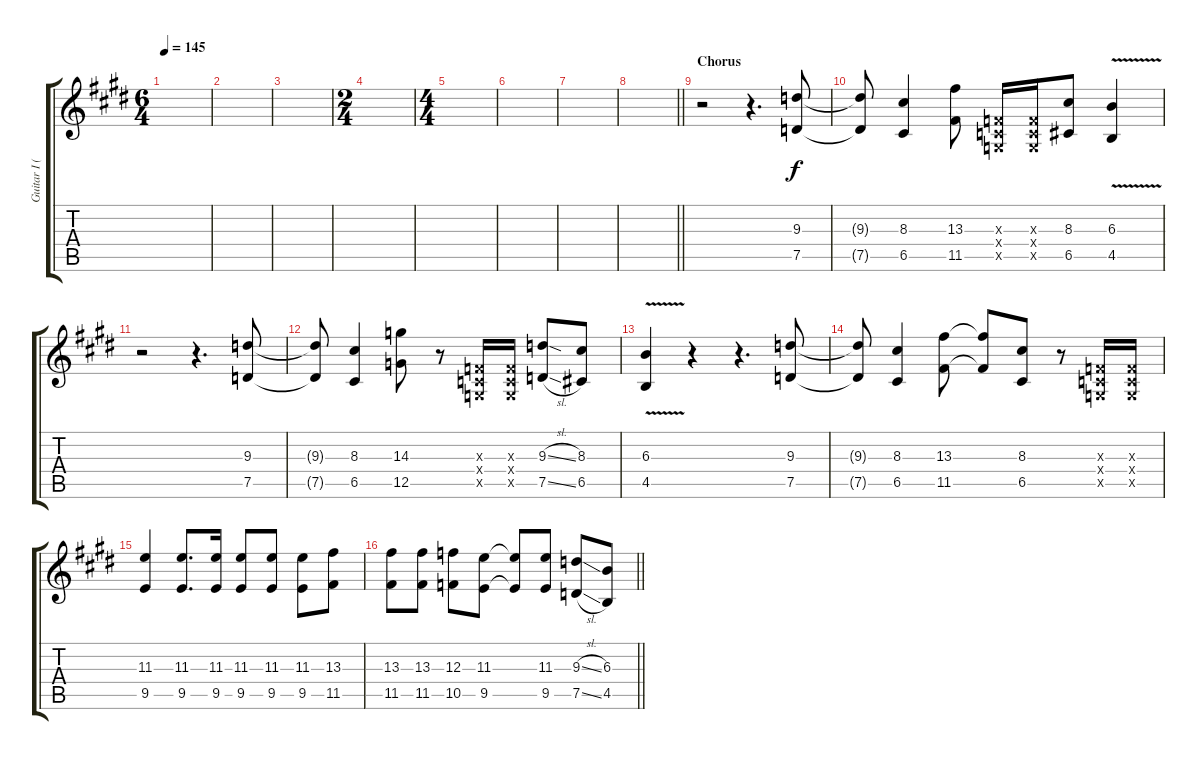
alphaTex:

\track ("Guitar I (middle)" "Guitar I (") {instrument overdrivenguitar}
\staff {score tabs}
\tuning (D4 A3 F3 C3 G2 D2) {hide}
\ts (6 4)
\tempo 145
\clef g2
\ks c#minor
|
|
|
\ts (2 4)
|
\ts (4 4)
|
|
|
\barLineRight lightlight
|
\section ("" "Chorus")
r.2 r.4{d} (9.3 7.5).8 |
(9.3{t} 7.5{t}).8 (8.3 6.5).4 (13.3 11.5).8 (0.3{x} 0.4{x} 0.5{x}).16 (0.3{x} 0.4{x} 0.5{x}).16 (8.3 6.5).8 (6.3{v} 4.5{v}).4 |
r.2 r.4{d} (9.3 7.5).8 |
(9.3{t} 7.5{t}).8 (8.3 6.5).4 (14.3 12.5).8 r.8 (0.3{x} 0.4{x} 0.5{x}).16 (0.3{x} 0.4{x} 0.5{x}).16 (9.3{sl} 7.5{sl}).8 (8.3 6.5).8 |
(6.3{v} 4.5{v}).4 r.4 r.4{d} (9.3 7.5).8 |
(9.3{t} 7.5{t}).8 (8.3 6.5).4 (13.3 11.5).8 (13.3{t} 11.5{t}).8 (8.3 6.5).8 r.8 (0.3{x} 0.4{x} 0.5{x}).16 (0.3{x} 0.4{x} 0.5{x}).16 |
(11.3 9.5).4 (11.3 9.5).8{d} (11.3 9.5).16 (11.3 9.5).8 (11.3 9.5).8 (11.3 9.5).8 (13.3 11.5).8 |
\barLineRight lightlight
(13.3 11.5).8 (13.3 11.5).8 (12.3 10.5).8 (11.3 9.5).8 (11.3{t} 9.5{t}).8 (11.3 9.5).8 (9.3{sl} 7.5{sl}).8 (6.3 4.5).8
